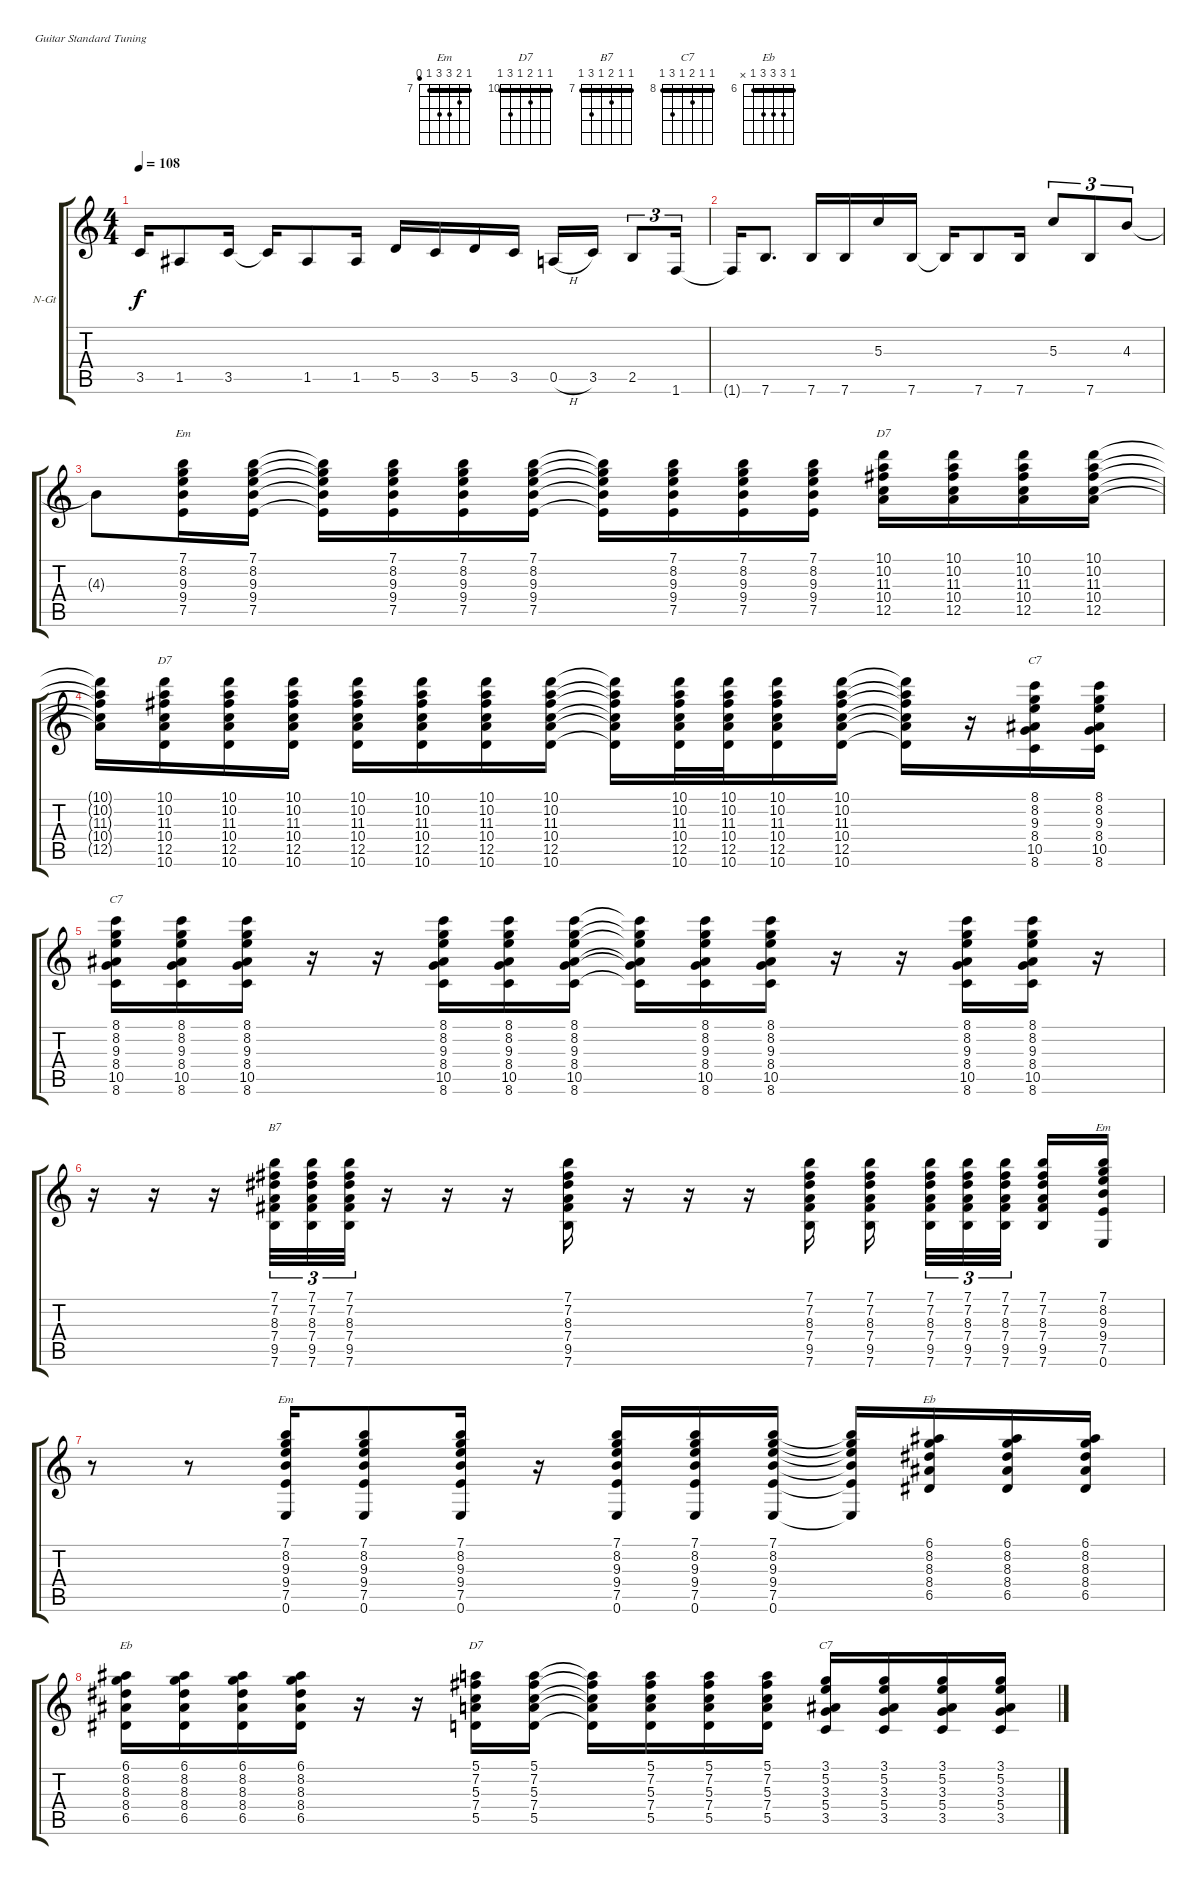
\bracketExtendMode groupsimilarinstruments
\firstSystemTrackNameOrientation horizontal
\otherSystemsTrackNameOrientation horizontal
\track ("Paco" "N-Gt") {instrument acousticguitarnylon}
\staff {score tabs}
\tuning (E4 B3 G3 D3 A2 E2)
\chord ("Em" 7 8 9 9 7 x) {firstfret 7 showfingering false barre 7}
\chord ("D7" 5 7 5 7 5 x) {firstfret 5 showfingering false barre (5 5)}
\chord ("Em" 7 8 9 9 7 6) {firstfret 7 showfingering false barre 7}
\chord ("B7" 7 7 8 7 9 7) {firstfret 7 showfingering false barre (7 7 7)}
\chord ("C7" 3 5 3 5 3 x) {showfingering false barre (3 3)}
\chord ("D7" 10 10 11 10 12 10) {firstfret 10 showfingering false barre (10 10 10)}
\chord ("C7" 8 8 9 8 10 8) {firstfret 8 showfingering false barre (8 8 8)}
\chord ("Eb" 6 8 8 8 6 x) {firstfret 6 showfingering false barre 6}
\ts (4 4)
\tempo 108
\clef g2
\ks c
3.5{t}.16{dy f} 1.5.8 3.5.16 3.5{t}.16 1.5.8 1.5.16 5.5.16 3.5.16 5.5.16 3.5.16 0.5{h}.16 3.5.16 2.5.8{tu (3 2)} 1.6.16{tu (3 2)} |
1.6{t}.16 7.6.8{d} 7.6.16 7.6.16 5.3.16 7.6.16 7.6{t}.16 7.6.8 7.6.16 5.3.8{tu (3 2)} 7.6.8{tu (3 2)} 4.3.8{tu (3 2)} |
4.3{t}.8 (7.1 8.2 9.3 9.4 7.5).16{ch "Em"} (7.1 8.2 9.3 9.4 7.5).16 (7.1{t} 8.2{t} 9.3{t} 9.4{t} 7.5{t}).16 (7.1 8.2 9.3 9.4 7.5).16 (7.1 8.2 9.3 9.4 7.5).16 (7.1 8.2 9.3 9.4 7.5).16 (7.1{t} 8.2{t} 9.3{t} 9.4{t} 7.5{t}).16 (7.1 8.2 9.3 9.4 7.5).16 (7.1 8.2 9.3 9.4 7.5).16 (7.1 8.2 9.3 9.4 7.5).16 (10.1 10.2 11.3 10.4 12.5).16{ch "D7"} (10.1 10.2 11.3 10.4 12.5).16 (10.1 10.2 11.3 10.4 12.5).16 (10.1 10.2 11.3 10.4 12.5).16 |
(10.1{t} 10.2{t} 11.3{t} 10.4{t} 12.5{t}).16 (10.1 10.2 11.3 10.4 12.5 10.6).16{ch "D7"} (10.1 10.2 11.3 10.4 12.5 10.6).16 (10.1 10.2 11.3 10.4 12.5 10.6).16 (10.1 10.2 11.3 10.4 12.5 10.6).16 (10.1 10.2 11.3 10.4 12.5 10.6).16 (10.1 10.2 11.3 10.4 12.5 10.6).16 (10.1 10.2 11.3 10.4 12.5 10.6).16 (10.1{t} 10.2{t} 11.3{t} 10.4{t} 12.5{t} 10.6{t}).16 (10.1 10.2 11.3 10.4 12.5 10.6).32 (10.1 10.2 11.3 10.4 12.5 10.6).32 (10.1 10.2 11.3 10.4 12.5 10.6).16 (10.1 10.2 11.3 10.4 12.5 10.6).16 (10.1{t} 10.2{t} 11.3{t} 10.4{t} 12.5{t} 10.6{t}).16 r.16 (8.1 8.2 9.3 8.4 10.5 8.6).16{ch "C7"} (8.1 8.2 9.3 8.4 10.5 8.6).16 |
(8.1 8.2 9.3 8.4 10.5 8.6).16{ch "C7"} (8.1 8.2 9.3 8.4 10.5 8.6).16 (8.1 8.2 9.3 8.4 10.5 8.6).16 r.16 r.16 (8.1 8.2 9.3 8.4 10.5 8.6).16 (8.1 8.2 9.3 8.4 10.5 8.6).16 (8.1 8.2 9.3 8.4 10.5 8.6).16 (8.1{t} 8.2{t} 9.3{t} 8.4{t} 10.5{t} 8.6{t}).16 (8.1 8.2 9.3 8.4 10.5 8.6).16 (8.1 8.2 9.3 8.4 10.5 8.6).16 r.16 r.16 (8.1 8.2 9.3 8.4 10.5 8.6).16 (8.1 8.2 9.3 8.4 10.5 8.6).16 r.16 |
r.16 r.16 r.16 (7.1 7.2 8.3 7.4 9.5 7.6).32{tu (3 2) ch "B7"} (7.1 7.2 8.3 7.4 9.5 7.6).32{tu (3 2)} (7.1 7.2 8.3 7.4 9.5 7.6).32{tu (3 2)} r.16 r.16 r.16 (7.1 7.2 8.3 7.4 9.5 7.6).16 r.16 r.16 r.16 (7.1 7.2 8.3 7.4 9.5 7.6).16 (7.1 7.2 8.3 7.4 9.5 7.6).16 (7.1 7.2 8.3 7.4 9.5 7.6).32{tu (3 2)} (7.1 7.2 8.3 7.4 9.5 7.6).32{tu (3 2)} (7.1 7.2 8.3 7.4 9.5 7.6).32{tu (3 2)} (7.1 7.2 8.3 7.4 9.5 7.6).16 (7.1 8.2 9.3 9.4 7.5 0.6).16{ch "Em"} |
r.8 r.8 (7.1 8.2 9.3 9.4 7.5 0.6).16{ch "Em"} (7.1 8.2 9.3 9.4 7.5 0.6).8 (7.1 8.2 9.3 9.4 7.5 0.6).16 r.16 (7.1 8.2 9.3 9.4 7.5 0.6).16 (7.1 8.2 9.3 9.4 7.5 0.6).16 (7.1 8.2 9.3 9.4 7.5 0.6).16 (7.1{t} 8.2{t} 9.3{t} 9.4{t} 7.5{t} 0.6{t}).16 (6.1 8.2 8.3 8.4 6.5).16{ch "Eb"} (6.1 8.2 8.3 8.4 6.5).16 (6.1 8.2 8.3 8.4 6.5).16 |
(6.1 8.2 8.3 8.4 6.5).16{ch "Eb"} (6.1 8.2 8.3 8.4 6.5).16 (6.1 8.2 8.3 8.4 6.5).16 (6.1 8.2 8.3 8.4 6.5).16 r.16 r.16 (5.1 7.2 5.3 7.4 5.5).16{ch "D7"} (5.1 7.2 5.3 7.4 5.5).16 (5.1{t} 7.2{t} 5.3{t} 7.4{t} 5.5{t}).16 (5.1 7.2 5.3 7.4 5.5).16 (5.1 7.2 5.3 7.4 5.5).16 (5.1 7.2 5.3 7.4 5.5).16 (3.1 5.2 3.3 5.4 3.5).16{ch "C7"} (3.1 5.2 3.3 5.4 3.5).16 (3.1 5.2 3.3 5.4 3.5).16 (3.1 5.2 3.3 5.4 3.5).16
